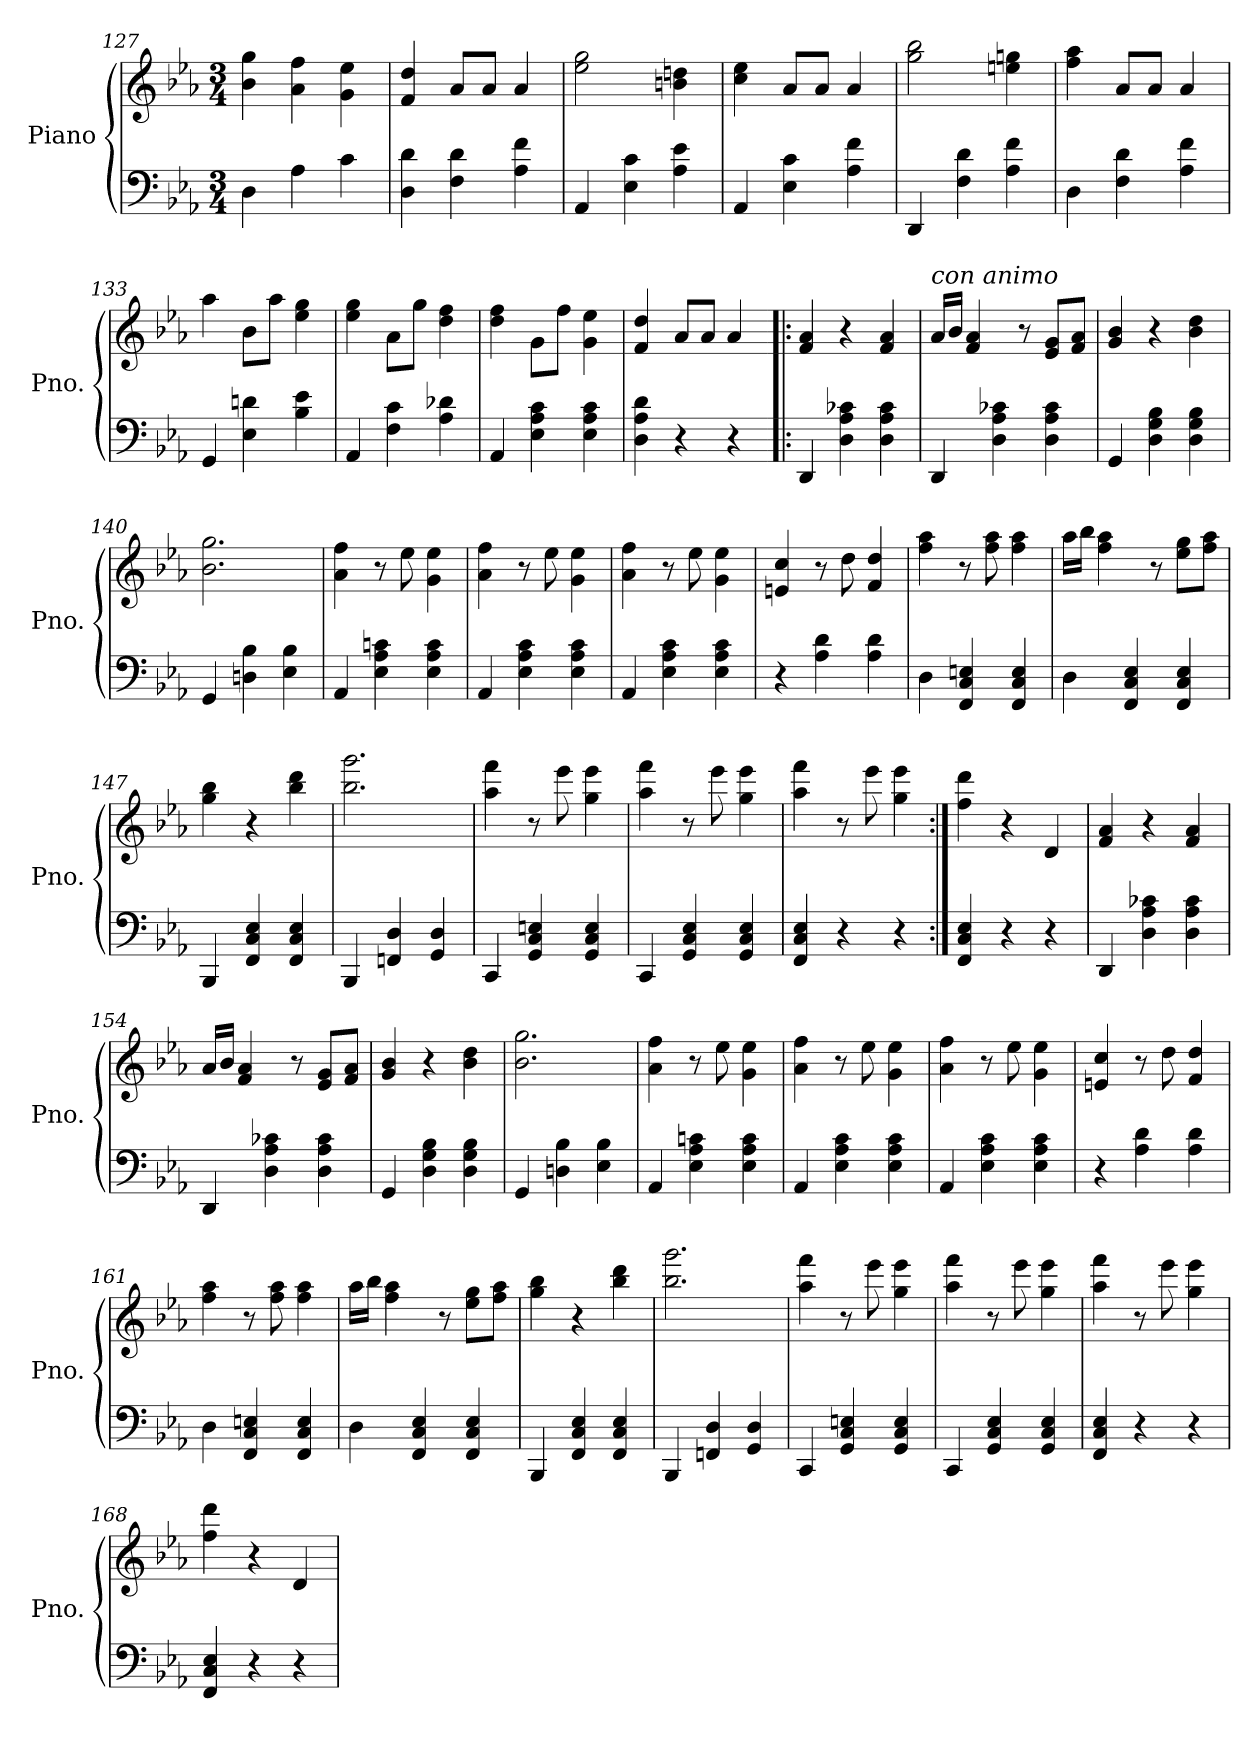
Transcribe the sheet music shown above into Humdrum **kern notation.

**kern	**kern
*part1	*part1
*staff2	*staff1
*I"Piano	*
*I'Pno.	*
*clefF4	*clefG2
*k[b-e-a-]	*k[b-e-a-]
*M3/4	*M3/4
=127	=127
4D\	4b-\ 4gg\
4A-\	4a-\ 4ff\
4c\	4g\ 4ee-\
=128	=128
4D\ 4d\	4f/ 4dd/
4F\ 4d\	8a-/L
.	8a-/J
4A-\ 4f\	4a-/
=129	=129
4AA-/	2ee-\ 2gg\
4E-\ 4c\	.
4A-\ 4e-\	4bn\ 4ddn\
=130	=130
4AA-/	4cc\ 4ee-\
4E-\ 4c\	8a-/L
.	8a-/J
4A-\ 4f\	4a-/
=131	=131
4DD/	2gg\ 2bb-\
4F\ 4d\	.
4A-\ 4f\	4een\ 4ggn\
=132	=132
4D\	4ff\ 4aa-\
4F\ 4d\	8a-/L
.	8a-/J
4A-\ 4f\	4a-/
=133	=133
4GG/	4aa-\
4E-\ 4dn\	8b-\L
.	8aa-\J
4B-\ 4e-\	4ee-\ 4gg\
!!LO:LB:g=z
=134	=134
4AA-/	4ee-\ 4gg\
4F\ 4c\	8a-\L
.	8gg\J
4A-\ 4d-X\	4dd\ 4ff\
=135	=135
4AA-/	4dd\ 4ff\
4E-\ 4A-\ 4c\	8g\L
.	8ff\J
4E-\ 4A-\ 4c\	4g\ 4ee-\
=136	=136
4D\ 4A-\ 4d\	4f/ 4dd/
4r	8a-/L
.	8a-/J
4r	4a-/
=137!|:	=137!|:
4DD/	4f/ 4a-/
4D\ 4A-\ 4c-X\	4r
4D\ 4A-\ 4c-\	4f/ 4a-/
=138	=138
!	!LO:TX:a:i:t=con animo
4DD/	16a-/LL
.	16b-/JJ
.	4f/ 4a-/
4D\ 4A-\ 4c-X\	.
.	8r
4D\ 4A-\ 4c-\	8e-/ 8g/L
.	8f/ 8a-/J
=139	=139
4GG/	4g/ 4b-/
4D\ 4G\ 4B-\	4r
4D\ 4G\ 4B-\	4b-\ 4dd\
=140	=140
4GG/	2.b-\ 2.gg\
4Dn\ 4B-\	.
4E-\ 4B-\	.
=141	=141
4AA-/	4a-\ 4ff\
4E-\ 4A-\ 4cn\	8r
.	8ee-\
4E-\ 4A-\ 4c\	4g\ 4ee-\
!!LO:LB:g=z
=142	=142
4AA-/	4a-\ 4ff\
4E-\ 4A-\ 4c\	8r
.	8ee-\
4E-\ 4A-\ 4c\	4g\ 4ee-\
=143	=143
4AA-/	4a-\ 4ff\
4E-\ 4A-\ 4c\	8r
.	8ee-\
4E-\ 4A-\ 4c\	4g\ 4ee-\
=144	=144
4r	4en/ 4cc/
4A-\ 4d\	8r
.	8dd\
4A-\ 4d\	4f/ 4dd/
=145	=145
4D\	4ff\ 4aa-\
4FF/ 4C/ 4En/	8r
.	8ff\ 8aa-\
4FF/ 4C/ 4E/	4ff\ 4aa-\
=146	=146
4D\	16aa-\LL
.	16bb-\JJ
.	4ff\ 4aa-\
4FF/ 4C/ 4E-/	.
.	8r
4FF/ 4C/ 4E-/	8ee-\ 8gg\L
.	8ff\ 8aa-\J
=147	=147
4BBB-/	4gg\ 4bb-\
4FF/ 4C/ 4E-/	4r
4FF/ 4C/ 4E-/	4bb-\ 4ddd\
=148	=148
4BBB-/	2.bb-\ 2.ggg\
4FFn/ 4D/	.
4GG/ 4D/	.
=149	=149
4CC/	4aa-\ 4fff\
4GG/ 4C/ 4En/	8r
.	8eee-\
4GG/ 4C/ 4E/	4gg\ 4eee-\
!!LO:PB:g=z
=150	=150
4CC/	4aa-\ 4fff\
4GG/ 4C/ 4E-/	8r
.	8eee-\
4GG/ 4C/ 4E-/	4gg\ 4eee-\
=151	=151
4FF/ 4C/ 4E-/	4aa-\ 4fff\
4r	8r
.	8eee-\
4r	4gg\ 4eee-\
=152:|!	=152:|!
4FF/ 4C/ 4E-/	4ff\ 4ddd\
4r	4r
4r	4d/
=153	=153
4DD/	4f/ 4a-/
4D\ 4A-\ 4c-X\	4r
4D\ 4A-\ 4c-\	4f/ 4a-/
=154	=154
4DD/	16a-/LL
.	16b-/JJ
.	4f/ 4a-/
4D\ 4A-\ 4c-X\	.
.	8r
4D\ 4A-\ 4c-\	8e-/ 8g/L
.	8f/ 8a-/J
=155	=155
4GG/	4g/ 4b-/
4D\ 4G\ 4B-\	4r
4D\ 4G\ 4B-\	4b-\ 4dd\
=156	=156
4GG/	2.b-\ 2.gg\
4Dn\ 4B-\	.
4E-\ 4B-\	.
=157	=157
4AA-/	4a-\ 4ff\
4E-\ 4A-\ 4cn\	8r
.	8ee-\
4E-\ 4A-\ 4c\	4g\ 4ee-\
!!LO:LB:g=z
=158	=158
4AA-/	4a-\ 4ff\
4E-\ 4A-\ 4c\	8r
.	8ee-\
4E-\ 4A-\ 4c\	4g\ 4ee-\
=159	=159
4AA-/	4a-\ 4ff\
4E-\ 4A-\ 4c\	8r
.	8ee-\
4E-\ 4A-\ 4c\	4g\ 4ee-\
=160	=160
4r	4en/ 4cc/
4A-\ 4d\	8r
.	8dd\
4A-\ 4d\	4f/ 4dd/
=161	=161
4D\	4ff\ 4aa-\
4FF/ 4C/ 4En/	8r
.	8ff\ 8aa-\
4FF/ 4C/ 4E/	4ff\ 4aa-\
=162	=162
4D\	16aa-\LL
.	16bb-\JJ
.	4ff\ 4aa-\
4FF/ 4C/ 4E-/	.
.	8r
4FF/ 4C/ 4E-/	8ee-\ 8gg\L
.	8ff\ 8aa-\J
=163	=163
4BBB-/	4gg\ 4bb-\
4FF/ 4C/ 4E-/	4r
4FF/ 4C/ 4E-/	4bb-\ 4ddd\
=164	=164
4BBB-/	2.bb-\ 2.ggg\
4FFn/ 4D/	.
4GG/ 4D/	.
=165	=165
4CC/	4aa-\ 4fff\
4GG/ 4C/ 4En/	8r
.	8eee-\
4GG/ 4C/ 4E/	4gg\ 4eee-\
!!LO:LB:g=z
=166	=166
4CC/	4aa-\ 4fff\
4GG/ 4C/ 4E-/	8r
.	8eee-\
4GG/ 4C/ 4E-/	4gg\ 4eee-\
=167	=167
4FF/ 4C/ 4E-/	4aa-\ 4fff\
4r	8r
.	8eee-\
4r	4gg\ 4eee-\
=168	=168
4FF/ 4C/ 4E-/	4ff\ 4ddd\
4r	4r
4r	4d/
=	=
*-	*-
